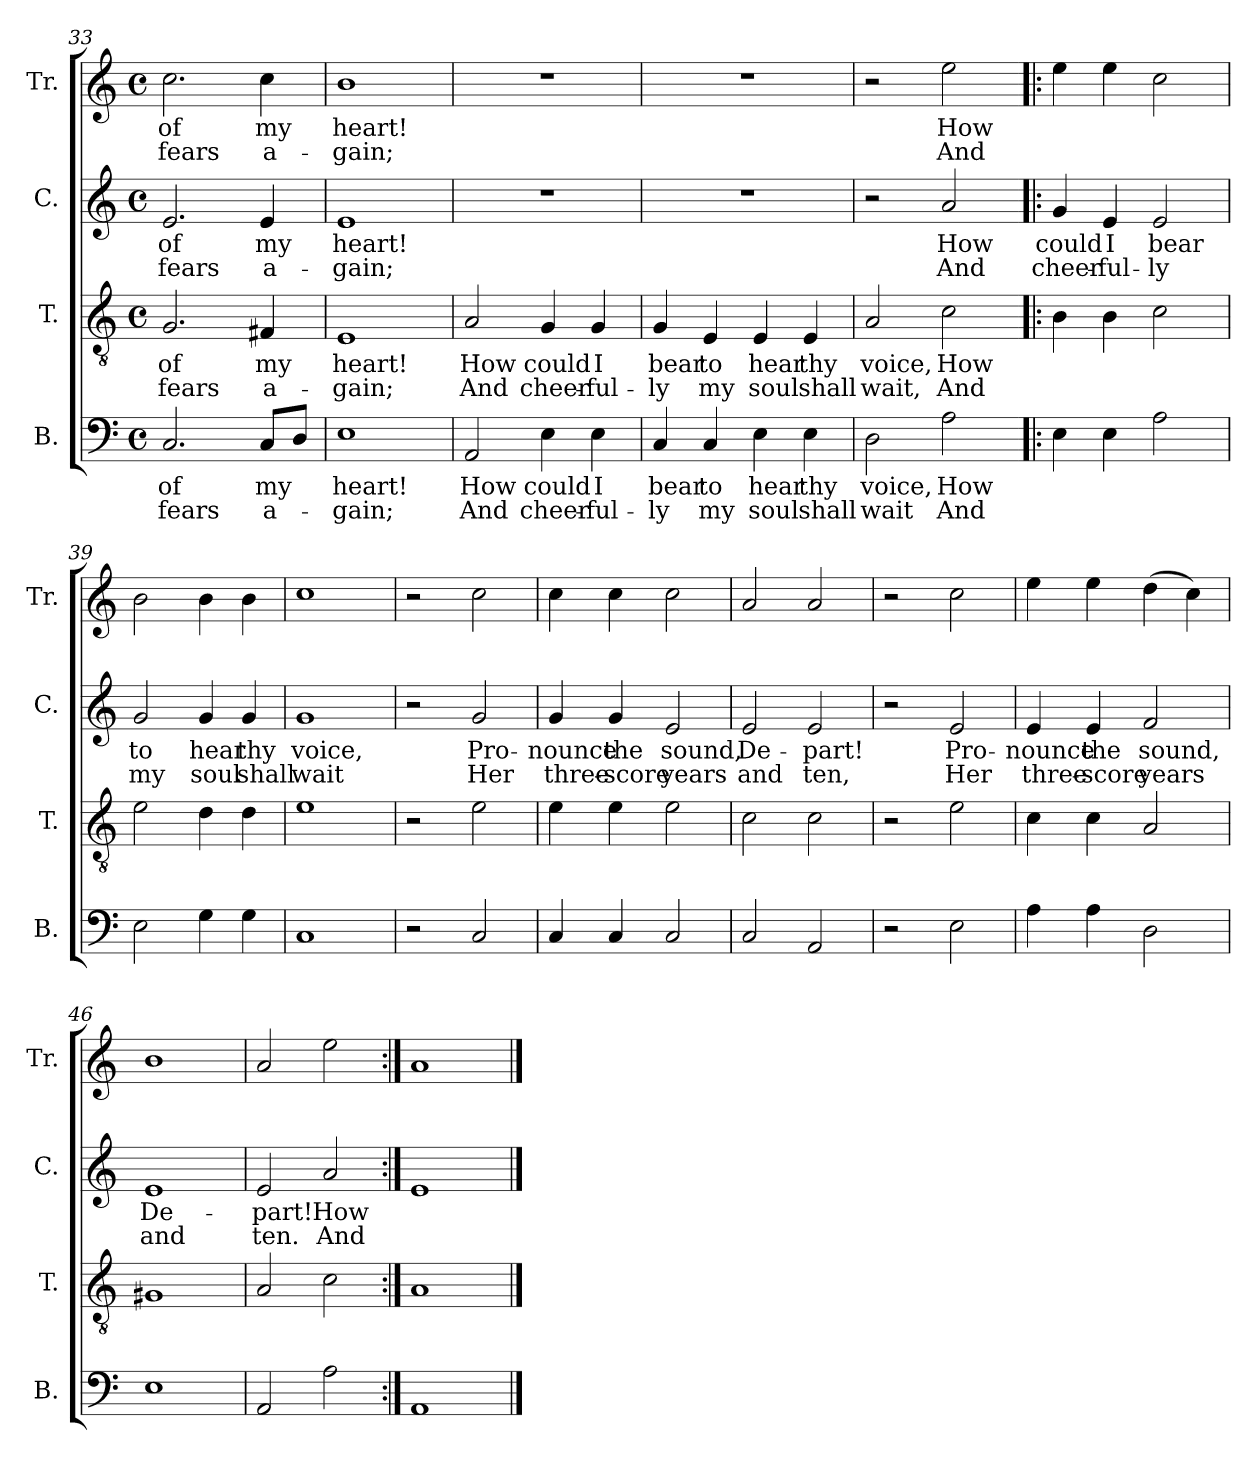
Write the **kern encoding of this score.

**kern	**text	**text	**kern	**text	**text	**kern	**text	**text	**kern	**text	**text
*part4	*part4	*part4	*part3	*part3	*part3	*part2	*part2	*part2	*part1	*part1	*part1
*staff4	*staff4	*staff4	*staff3	*staff3	*staff3	*staff2	*staff2	*staff2	*staff1	*staff1	*staff1
*I"B.	*	*	*I"T.	*	*	*I"C.	*	*	*I"Tr.	*	*
*I'B.	*	*	*I'T.	*	*	*I'C.	*	*	*I'Tr.	*	*
*clefF4	*	*	*clefGv2	*	*	*clefG2	*	*	*clefG2	*	*
*k[]	*	*	*k[]	*	*	*k[]	*	*	*k[]	*	*
*M4/4	*	*	*M4/4	*	*	*M4/4	*	*	*M4/4	*	*
*met(c)	*	*	*met(c)	*	*	*met(c)	*	*	*met(c)	*	*
=33	=33	=33	=33	=33	=33	=33	=33	=33	=33	=33	=33
2.C/	of	fears	2.G/	of	fears	2.e/	of	fears	2.cc\	of	fears
8C/L	my	a-	4F#X/	my	a-	4e/	my	a-	4cc\	my	a-
8D/J	.	.	.	.	.	.	.	.	.	.	.
=34	=34	=34	=34	=34	=34	=34	=34	=34	=34	=34	=34
1E	heart!	-gain;	1E	heart!	-gain;	1e	heart!	-gain;	1b	heart!	-gain;
=35	=35	=35	=35	=35	=35	=35	=35	=35	=35	=35	=35
2AA/	How	And	2A/	How	And	1r	.	.	1r	.	.
4E\	could	cheer-	4G/	could	cheer-	.	.	.	.	.	.
4E\	I	-ful-	4G/	I	-ful-	.	.	.	.	.	.
=36	=36	=36	=36	=36	=36	=36	=36	=36	=36	=36	=36
4C/	bear	-ly	4G/	bear	-ly	1r	.	.	1r	.	.
4C/	to	my	4E/	to	my	.	.	.	.	.	.
4E\	hear	soul	4E/	hear	soul	.	.	.	.	.	.
4E\	thy	shall	4E/	thy	shall	.	.	.	.	.	.
=37	=37	=37	=37	=37	=37	=37	=37	=37	=37	=37	=37
2D\	voice,	wait	2A/	voice,	wait,	2r	.	.	2r	.	.
2A\	How	And	2c\	How	And	2a/	How	And	2ee\	How	And
=38!|:	=38!|:	=38!|:	=38!|:	=38!|:	=38!|:	=38!|:	=38!|:	=38!|:	=38!|:	=38!|:	=38!|:
4E\	.	.	4B\	.	.	4g/	could	cheer-	4ee\	.	.
4E\	.	.	4B\	.	.	4e/	I	-ful-	4ee\	.	.
2A\	.	.	2c\	.	.	2e/	bear	-ly	2cc\	.	.
=39	=39	=39	=39	=39	=39	=39	=39	=39	=39	=39	=39
2E\	.	.	2e\	.	.	2g/	to	my	2b\	.	.
4G\	.	.	4d\	.	.	4g/	hear	soul	4b\	.	.
4G\	.	.	4d\	.	.	4g/	thy	shall	4b\	.	.
=40	=40	=40	=40	=40	=40	=40	=40	=40	=40	=40	=40
1C	.	.	1e	.	.	1g	voice,	wait	1cc	.	.
=41	=41	=41	=41	=41	=41	=41	=41	=41	=41	=41	=41
2r	.	.	2r	.	.	2r	.	.	2r	.	.
2C/	.	.	2e\	.	.	2g/	Pro-	Her	2cc\	.	.
=42	=42	=42	=42	=42	=42	=42	=42	=42	=42	=42	=42
4C/	.	.	4e\	.	.	4g/	-nounce	three-	4cc\	.	.
4C/	.	.	4e\	.	.	4g/	the	-score	4cc\	.	.
2C/	.	.	2e\	.	.	2e/	sound,	years	2cc\	.	.
=43	=43	=43	=43	=43	=43	=43	=43	=43	=43	=43	=43
2C/	.	.	2c\	.	.	2e/	De-	and	2a/	.	.
2AA/	.	.	2c\	.	.	2e/	-part!	ten,	2a/	.	.
=44	=44	=44	=44	=44	=44	=44	=44	=44	=44	=44	=44
2r	.	.	2r	.	.	2r	.	.	2r	.	.
2E\	.	.	2e\	.	.	2e/	Pro-	Her	2cc\	.	.
=45	=45	=45	=45	=45	=45	=45	=45	=45	=45	=45	=45
4A\	.	.	4c\	.	.	4e/	-nounce	three-	4ee\	.	.
4A\	.	.	4c\	.	.	4e/	the	-score	4ee\	.	.
2D\	.	.	2A/	.	.	2f/	sound,	years	(4dd\	.	.
.	.	.	.	.	.	.	.	.	4cc\)	.	.
=46	=46	=46	=46	=46	=46	=46	=46	=46	=46	=46	=46
1E	.	.	1G#X	.	.	1e	De-	and	1b	.	.
=47	=47	=47	=47	=47	=47	=47	=47	=47	=47	=47	=47
2AA/	.	.	2A/	.	.	2e/	-part!	ten.	2a/	.	.
2A\	.	.	2c\	.	.	2a/	How	And	2ee\	.	.
=48:|!	=48:|!	=48:|!	=48:|!	=48:|!	=48:|!	=48:|!	=48:|!	=48:|!	=48:|!	=48:|!	=48:|!
1AA	.	.	1A	.	.	1e	.	.	1a	.	.
==	==	==	==	==	==	==	==	==	==	==	==
*-	*-	*-	*-	*-	*-	*-	*-	*-	*-	*-	*-
